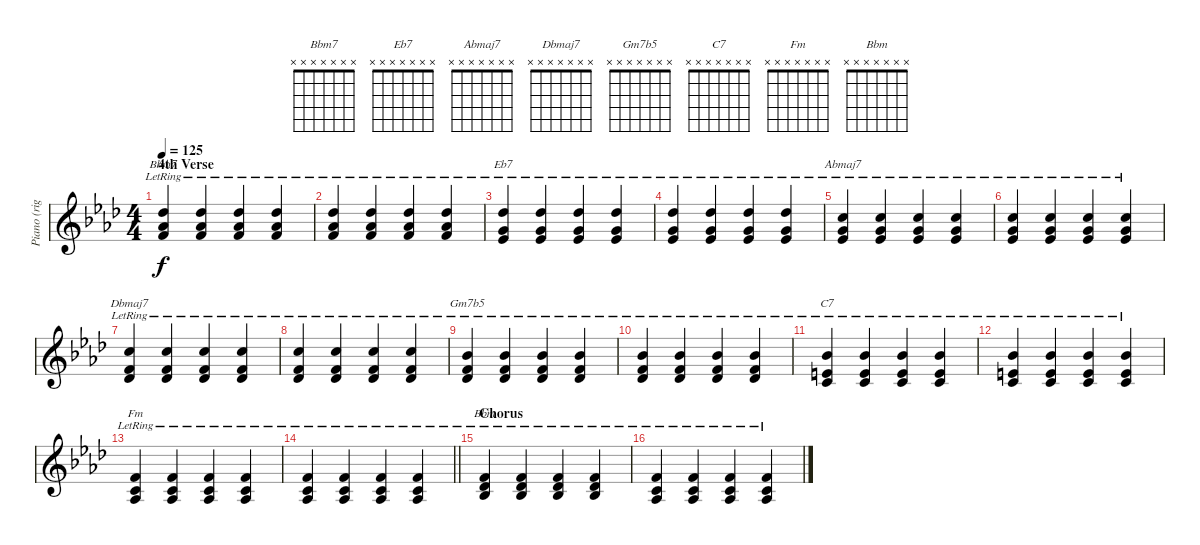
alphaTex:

\track ("Piano (right hand)" "Piano (rig") {instrument acousticgrandpiano}
\staff {score}
\tuning (E4 B3 G3 D3 A2 E2 B1) {hide}
\chord ("Bbm7" x x x x x x x)
\chord ("Eb7" x x x x x x x)
\chord ("Abmaj7" x x x x x x x)
\chord ("Dbmaj7" x x x x x x x)
\chord ("Gm7b5" x x x x x x x)
\chord ("C7" x x x x x x x)
\chord ("Fm" x x x x x x x)
\chord ("Bbm" x x x x x x x)
\ts (4 4)
\section ("" "4th Verse")
\tempo 125
\clef g2
\ks fminor
(9.1{lr} 9.2{lr} 10.3{lr}).4{ch "Bbm7" dy f} (9.1{lr} 9.2{lr} 10.3{lr}).4 (9.1{lr} 9.2{lr} 10.3{lr}).4 (9.1{lr} 9.2{lr} 10.3{lr}).4 |
(9.1{lr} 9.2{lr} 10.3{lr}).4 (9.1{lr} 9.2{lr} 10.3{lr}).4 (9.1{lr} 9.2{lr} 10.3{lr}).4 (9.1{lr} 9.2{lr} 10.3{lr}).4 |
(9.1{lr} 8.2{lr} 8.3{lr}).4{ch "Eb7"} (9.1{lr} 8.2{lr} 8.3{lr}).4 (9.1{lr} 8.2{lr} 8.3{lr}).4 (9.1{lr} 8.2{lr} 8.3{lr}).4 |
(9.1{lr} 8.2{lr} 8.3{lr}).4 (9.1{lr} 8.2{lr} 8.3{lr}).4 (9.1{lr} 8.2{lr} 8.3{lr}).4 (9.1{lr} 8.2{lr} 8.3{lr}).4 |
(8.1{lr} 8.2{lr} 8.3{lr}).4{ch "Abmaj7"} (8.1{lr} 8.2{lr} 8.3{lr}).4 (8.1{lr} 8.2{lr} 8.3{lr}).4 (8.1{lr} 8.2{lr} 8.3{lr}).4 |
(8.1{lr} 8.2{lr} 8.3{lr}).4 (8.1{lr} 8.2{lr} 8.3{lr}).4 (8.1{lr} 8.2{lr} 8.3{lr}).4 (8.1{lr} 8.2{lr} 8.3{lr}).4 |
(8.1{lr} 6.2{lr} 6.3{lr}).4{ch "Dbmaj7"} (8.1{lr} 6.2{lr} 6.3{lr}).4 (8.1{lr} 6.2{lr} 6.3{lr}).4 (8.1{lr} 6.2{lr} 6.3{lr}).4 |
(8.1{lr} 6.2{lr} 6.3{lr}).4 (8.1{lr} 6.2{lr} 6.3{lr}).4 (8.1{lr} 6.2{lr} 6.3{lr}).4 (8.1{lr} 6.2{lr} 6.3{lr}).4 |
(6.1{lr} 6.2{lr} 6.3{lr}).4{ch "Gm7b5"} (6.1{lr} 6.2{lr} 6.3{lr}).4 (6.1{lr} 6.2{lr} 6.3{lr}).4 (6.1{lr} 6.2{lr} 6.3{lr}).4 |
(6.1{lr} 6.2{lr} 6.3{lr}).4 (6.1{lr} 6.2{lr} 6.3{lr}).4 (6.1{lr} 6.2{lr} 6.3{lr}).4 (6.1{lr} 6.2{lr} 6.3{lr}).4 |
(6.1{lr} 5.2{lr} 5.3{lr}).4{ch "C7"} (6.1{lr} 5.2{lr} 5.3{lr}).4 (6.1{lr} 5.2{lr} 5.3{lr}).4 (6.1{lr} 5.2{lr} 5.3{lr}).4 |
(6.1{lr} 5.2{lr} 5.3{lr}).4 (6.1{lr} 5.2{lr} 5.3{lr}).4 (6.1{lr} 5.2{lr} 5.3{lr}).4 (6.1{lr} 5.2{lr} 5.3{lr}).4 |
(1.1{lr} 1.2{lr} 1.3{lr}).4{ch "Fm"} (1.1{lr} 1.2{lr} 1.3{lr}).4 (1.1{lr} 1.2{lr} 1.3{lr}).4 (1.1{lr} 1.2{lr} 1.3{lr}).4 |
\barLineRight lightlight
(1.1{lr} 1.2{lr} 1.3{lr}).4 (1.1{lr} 1.2{lr} 1.3{lr}).4 (1.1{lr} 1.2{lr} 1.3{lr}).4 (1.1{lr} 1.2{lr} 1.3{lr}).4 |
\section ("" "Chorus")
(1.1{lr} 2.2{lr} 3.3{lr}).4{ch "Bbm"} (1.1{lr} 2.2{lr} 3.3{lr}).4 (1.1{lr} 2.2{lr} 3.3{lr}).4 (1.1{lr} 2.2{lr} 3.3{lr}).4 |
(1.1{lr} 1.2{lr} 1.3{lr}).4 (1.1{lr} 1.2{lr} 1.3{lr}).4 (1.1{lr} 1.2{lr} 1.3{lr}).4 (1.1{lr} 1.2{lr} 1.3{lr}).4
